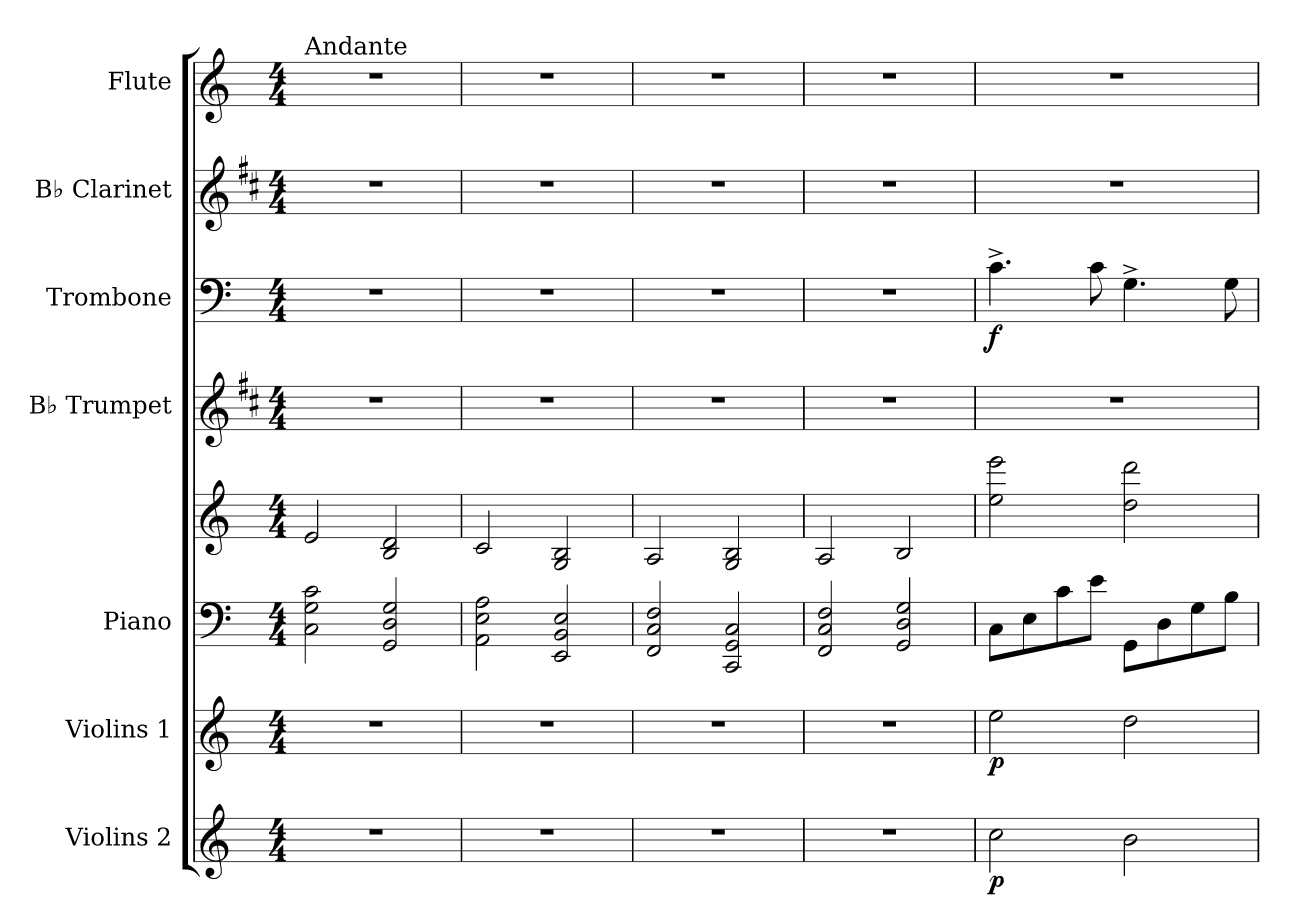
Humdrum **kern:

**kern	**dynam	**kern	**dynam	**kern	**kern	**kern	**kern	**dynam	**kern	**kern
*part7	*part7	*part6	*part6	*part5	*part5	*part4	*part3	*part3	*part2	*part1
*staff8	*staff8	*staff7	*staff7	*staff6	*staff5	*staff4	*staff3	*staff3	*staff2	*staff1
*I"Violins 2	*	*I"Violins 1	*	*I"Piano	*	*I"B♭ Trumpet	*I"Trombone	*	*I"B♭ Clarinet	*I"Flute
*I'Vlns. 2	*	*I'Vlns. 1	*	*I'Pno.	*	*I'B♭ Tpt.	*I'Trb.	*	*I'B♭ Cl.	*I'Fl.
*clefG2	*	*clefG2	*	*clefF4	*clefG2	*clefG2	*clefF4	*	*clefG2	*clefG2
*	*	*	*	*	*	*ITrd1c2	*	*	*ITrd1c2	*
*k[]	*	*k[]	*	*k[]	*k[]	*k[]	*k[]	*	*k[]	*k[]
*C:	*	*C:	*	*C:	*C:	*C:	*C:	*	*C:	*C:
*M4/4	*	*M4/4	*	*M4/4	*M4/4	*M4/4	*M4/4	*	*M4/4	*M4/4
=1	=1	=1	=1	=1	=1	=1	=1	=1	=1	=1
!	!	!	!	!	!	!	!	!	!	!LO:TX:a:t=Andante
1r	.	1r	.	2C\ 2G\ 2c\	2e/	1r	1r	.	1r	1r
.	.	.	.	2GG/ 2D/ 2G/	2B/ 2d/	.	.	.	.	.
=2	=2	=2	=2	=2	=2	=2	=2	=2	=2	=2
1r	.	1r	.	2AA\ 2E\ 2A\	2c/	1r	1r	.	1r	1r
.	.	.	.	2EE/ 2BB/ 2E/	2G/ 2B/	.	.	.	.	.
=3	=3	=3	=3	=3	=3	=3	=3	=3	=3	=3
1r	.	1r	.	2FF/ 2C/ 2F/	2A/	1r	1r	.	1r	1r
.	.	.	.	2CC/ 2GG/ 2C/	2G/ 2B/	.	.	.	.	.
=4	=4	=4	=4	=4	=4	=4	=4	=4	=4	=4
1r	.	1r	.	2FF/ 2C/ 2F/	2A/	1r	1r	.	1r	1r
.	.	.	.	2GG/ 2D/ 2G/	2B/	.	.	.	.	.
!!LO:PB:g=z
=5	=5	=5	=5	=5	=5	=5	=5	=5	=5	=5
!	!LO:DY:b	!	!LO:DY:b	!	!	!	!	!LO:DY:b	!	!
2cc\	p	2ee\	p	8C\L	2ee\ 2eee\	1r	4.c^\	f	1r	1r
.	.	.	.	8E\	.	.	.	.	.	.
.	.	.	.	8c\	.	.	.	.	.	.
.	.	.	.	8e\J	.	.	8c\	.	.	.
2b\	.	2dd\	.	8GG\L	2dd\ 2ddd\	.	4.G^\	.	.	.
.	.	.	.	8D\	.	.	.	.	.	.
.	.	.	.	8G\	.	.	.	.	.	.
.	.	.	.	8B\J	.	.	8G\	.	.	.
=	=	=	=	=	=	=	=	=	=	=
*-	*-	*-	*-	*-	*-	*-	*-	*-	*-	*-
